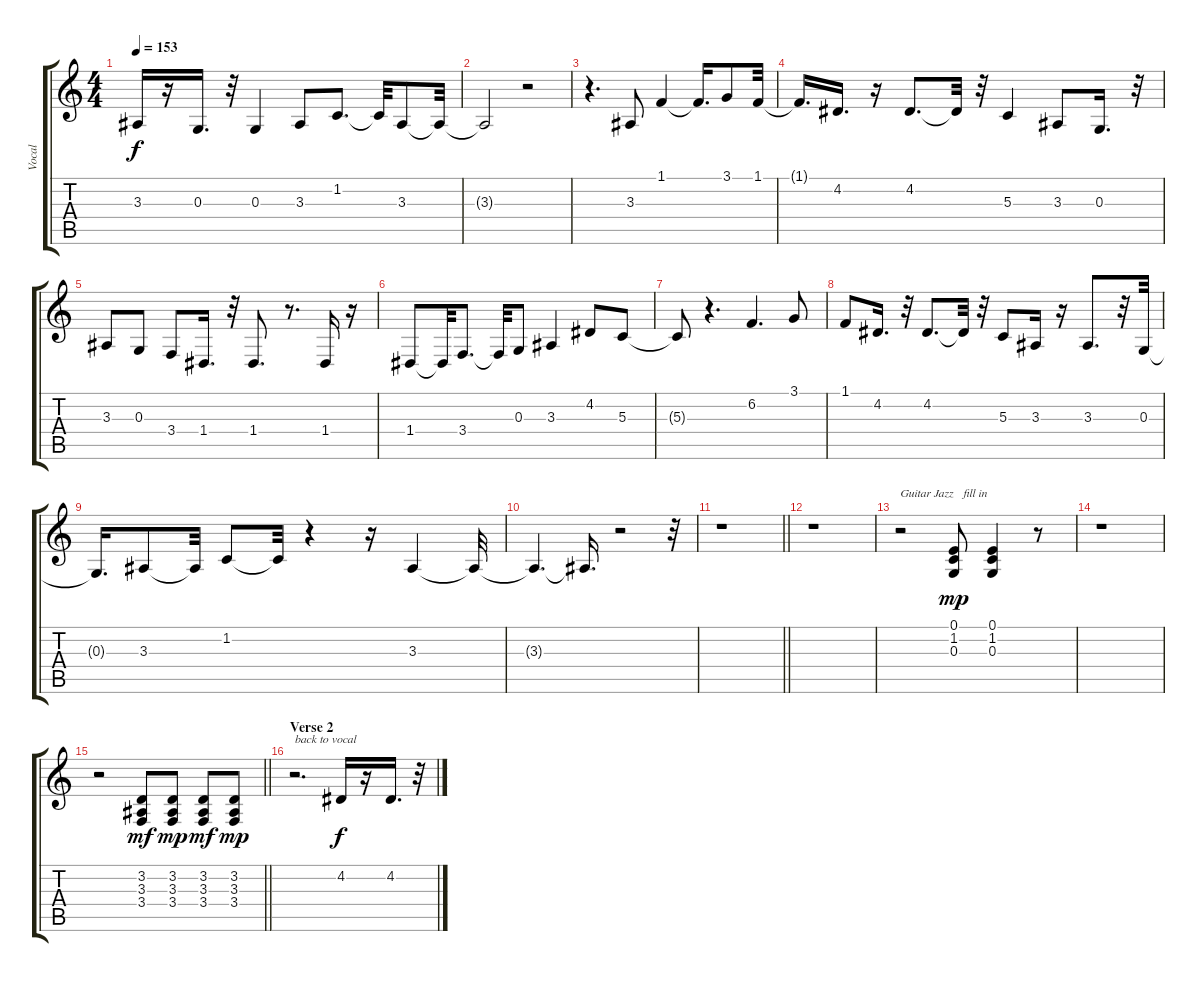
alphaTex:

\track ("Vocal" "Vocal") {instrument altosax}
\staff {score tabs}
\tuning (E4 B3 G3 D3 A2 E2) {hide}
\ts (4 4)
\tempo 153
\clef g2
\ks c
3.3{t}.16{dy f} r.16 0.3.16{d} r.32 0.3.4 3.3.8 1.2.8{d} 1.2{t}.32 3.3.8 3.3{t}.32 |
3.3{t}.2 r.2 |
r.4{d} 3.3.8 1.1.4 1.1{t}.16{d} 3.1.8 1.1.32 |
1.1{t}.16{d} 4.2.16{d} r.16 4.2.8{d} 4.2{t}.32 r.32 5.3.4 3.3.8 0.3.16{d} r.32 |
3.3.8 0.3.8 3.4.8 1.4.16{d} r.32 1.4.8{d} r.8{d} 1.4.16 r.16 |
1.4.8 1.4{t}.32 3.4.8{d} 3.4{t}.32 0.3.8 3.3.4 4.2.8 5.3.8 |
5.3{t}.8 r.4{d} 6.2.4{d} 3.1.8 |
1.1.8 4.2.16{d} r.32 4.2.8{d} 4.2{t}.32 r.32 5.3.8 3.3.16 r.16 3.3.8{d} r.32 0.3.32 |
0.3{t}.16{d} 3.3.8 3.3{t}.32 1.2.8 1.2{t}.32 r.4 r.16 3.3.4 3.3{t}.32 |
3.3{t}.4{d} 3.3{t}.16{d} r.2 r.32 |
\barLineRight lightlight
r.1 |
r.1 |
r.2{txt "Guitar Jazz   fill in" volume 13 balance 15 instrument electricguitarjazz} (0.1 1.2 0.3).8{dy mp} (0.1 1.2 0.3).4 r.8 |
r.1 |
\barLineRight lightlight
r.2 (3.2 3.3 3.4).8{dy mf} (3.2 3.3 3.4).8{dy mp} (3.2 3.3 3.4).8{dy mf} (3.2 3.3 3.4).8{dy mp} |
\section ("" "Verse 2")
r.2{d txt "back to vocal" volume 16 balance 8 instrument altosax} 4.2.16{dy f} r.16 4.2.16{d} r.32
